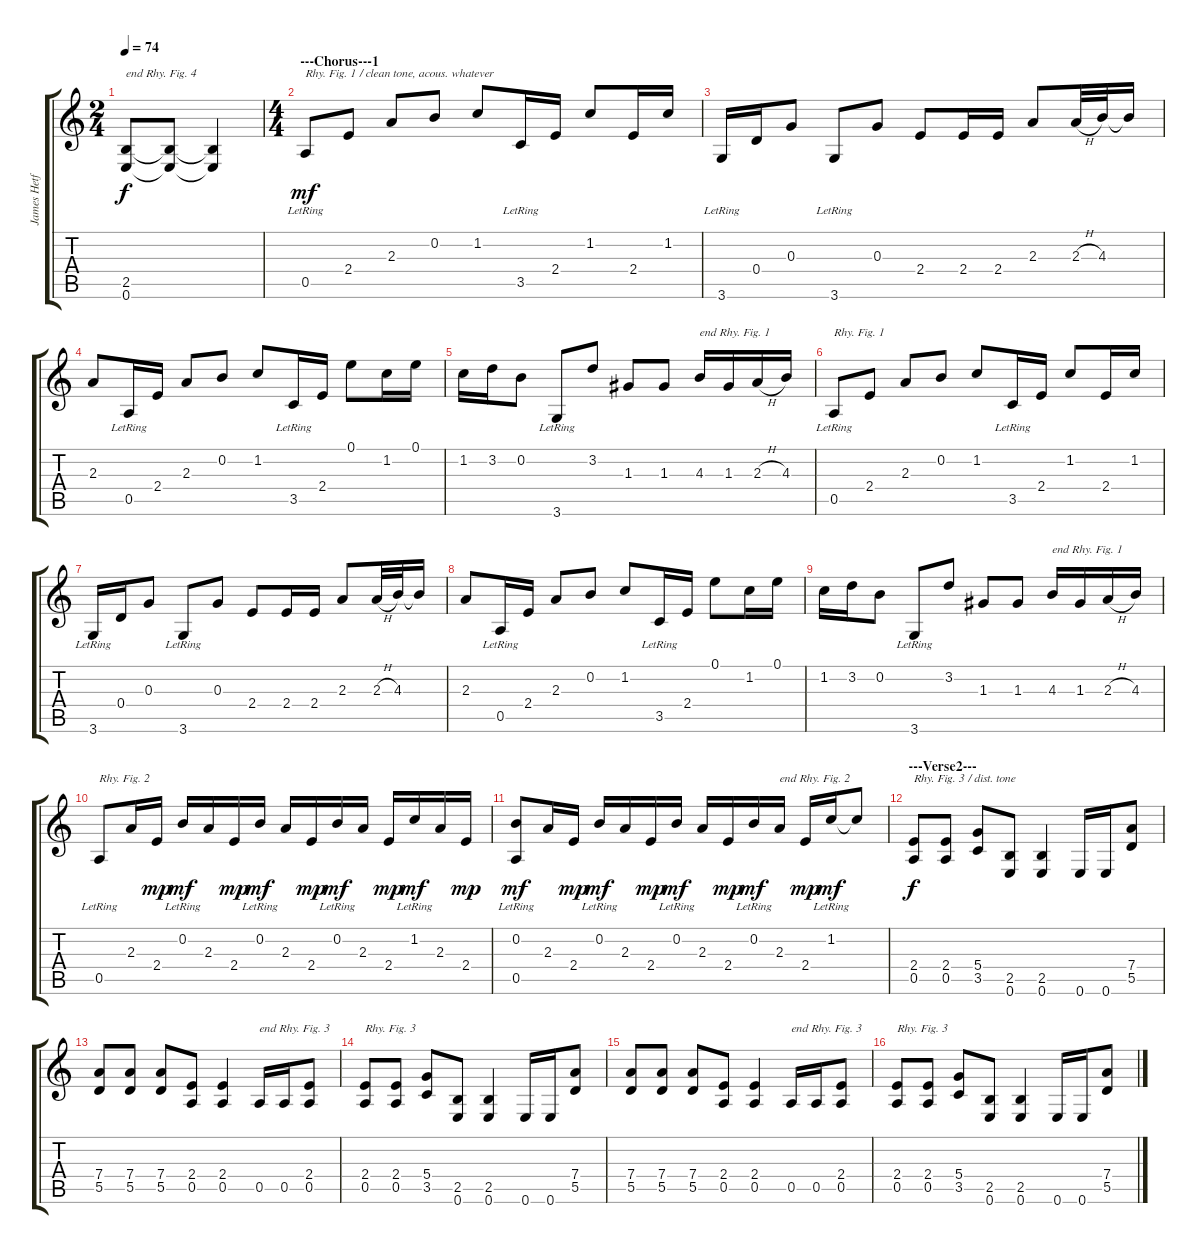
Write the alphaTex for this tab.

\track ("James Hetfield" "James Hetf") {instrument acousticguitarsteel}
\staff {score tabs}
\tuning (E4 B3 G3 D3 A2 E2) {hide}
\ts (2 4)
\tempo 74
\clef g2
\ks c
(2.5 0.6).8{txt "end Rhy. Fig. 4" dy f} (2.5{t} 0.6{t}).8 (2.5{t} 0.6{t}).4 |
\ts (4 4)
\section ("" "---Chorus---1")
0.5{lr}.8{txt "Rhy. Fig. 1 / clean tone, acous. whatever" dy mf instrument acousticguitarsteel} 2.4.8 2.3.8 0.2.8 1.2.8 3.5{lr}.16 2.4.16 1.2.8 2.4.16 1.2.16 |
3.6{lr}.16 0.4.16 0.3.8 3.6{lr}.8 0.3.8 2.4.8 2.4.16 2.4.16 2.3.8 2.3{h}.32 4.3.32 4.3{t}.16 |
2.3.8 0.5{lr}.16 2.4.16 2.3.8 0.2.8 1.2.8 3.5{lr}.16 2.4.16 0.1.8 1.2.16 0.1.16 |
1.2.16 3.2.16 0.2.8 3.6{lr}.8 3.2.8 1.3.8 1.3.8 4.3.16{txt "end Rhy. Fig. 1"} 1.3.16 2.3{h}.16 4.3.16 |
0.5{lr}.8{txt "Rhy. Fig. 1"} 2.4.8 2.3.8 0.2.8 1.2.8 3.5{lr}.16 2.4.16 1.2.8 2.4.16 1.2.16 |
3.6{lr}.16 0.4.16 0.3.8 3.6{lr}.8 0.3.8 2.4.8 2.4.16 2.4.16 2.3.8 2.3{h}.32 4.3.32 4.3{t}.16 |
2.3.8 0.5{lr}.16 2.4.16 2.3.8 0.2.8 1.2.8 3.5{lr}.16 2.4.16 0.1.8 1.2.16 0.1.16 |
1.2.16 3.2.16 0.2.8 3.6{lr}.8 3.2.8 1.3.8 1.3.8 4.3.16{txt "end Rhy. Fig. 1"} 1.3.16 2.3{h}.16 4.3.16 |
0.5{lr}.8{txt "Rhy. Fig. 2"} 2.3.16 2.4.16{dy mp} 0.2{lr}.16{dy mf} 2.3.16 2.4.16{dy mp} 0.2{lr}.16{dy mf} 2.3.16 2.4.16{dy mp} 0.2{lr}.16{dy mf} 2.3.16 2.4.16{dy mp} 1.2{lr}.16{dy mf} 2.3.16 2.4.16{dy mp} |
(0.2{lr} 0.5{lr}).8{dy mf} 2.3.16 2.4.16{dy mp} 0.2{lr}.16{dy mf} 2.3.16 2.4.16{dy mp} 0.2{lr}.16{dy mf} 2.3.16 2.4.16{dy mp} 0.2{lr}.16{dy mf} 2.3.16{txt "end Rhy. Fig. 2"} 2.4.16{dy mp} 1.2{lr}.16{dy mf} 1.2{t}.8 |
\section ("" "---Verse2---")
(2.4 0.5).8{txt "Rhy. Fig. 3 / dist. tone" dy f instrument distortionguitar} (2.4 0.5).8 (5.4 3.5).8 (2.5 0.6).8 (2.5 0.6).4 0.6.16 0.6.16 (7.4 5.5).8 |
(7.4 5.5).8 (7.4 5.5).8 (7.4 5.5).8 (2.4 0.5).8 (2.4 0.5).4 0.5.16{txt "end Rhy. Fig. 3"} 0.5.16 (2.4 0.5).8 |
(2.4 0.5).8{txt "Rhy. Fig. 3"} (2.4 0.5).8 (5.4 3.5).8 (2.5 0.6).8 (2.5 0.6).4 0.6.16 0.6.16 (7.4 5.5).8 |
(7.4 5.5).8 (7.4 5.5).8 (7.4 5.5).8 (2.4 0.5).8 (2.4 0.5).4 0.5.16{txt "end Rhy. Fig. 3"} 0.5.16 (2.4 0.5).8 |
(2.4 0.5).8{txt "Rhy. Fig. 3"} (2.4 0.5).8 (5.4 3.5).8 (2.5 0.6).8 (2.5 0.6).4 0.6.16 0.6.16 (7.4 5.5).8
